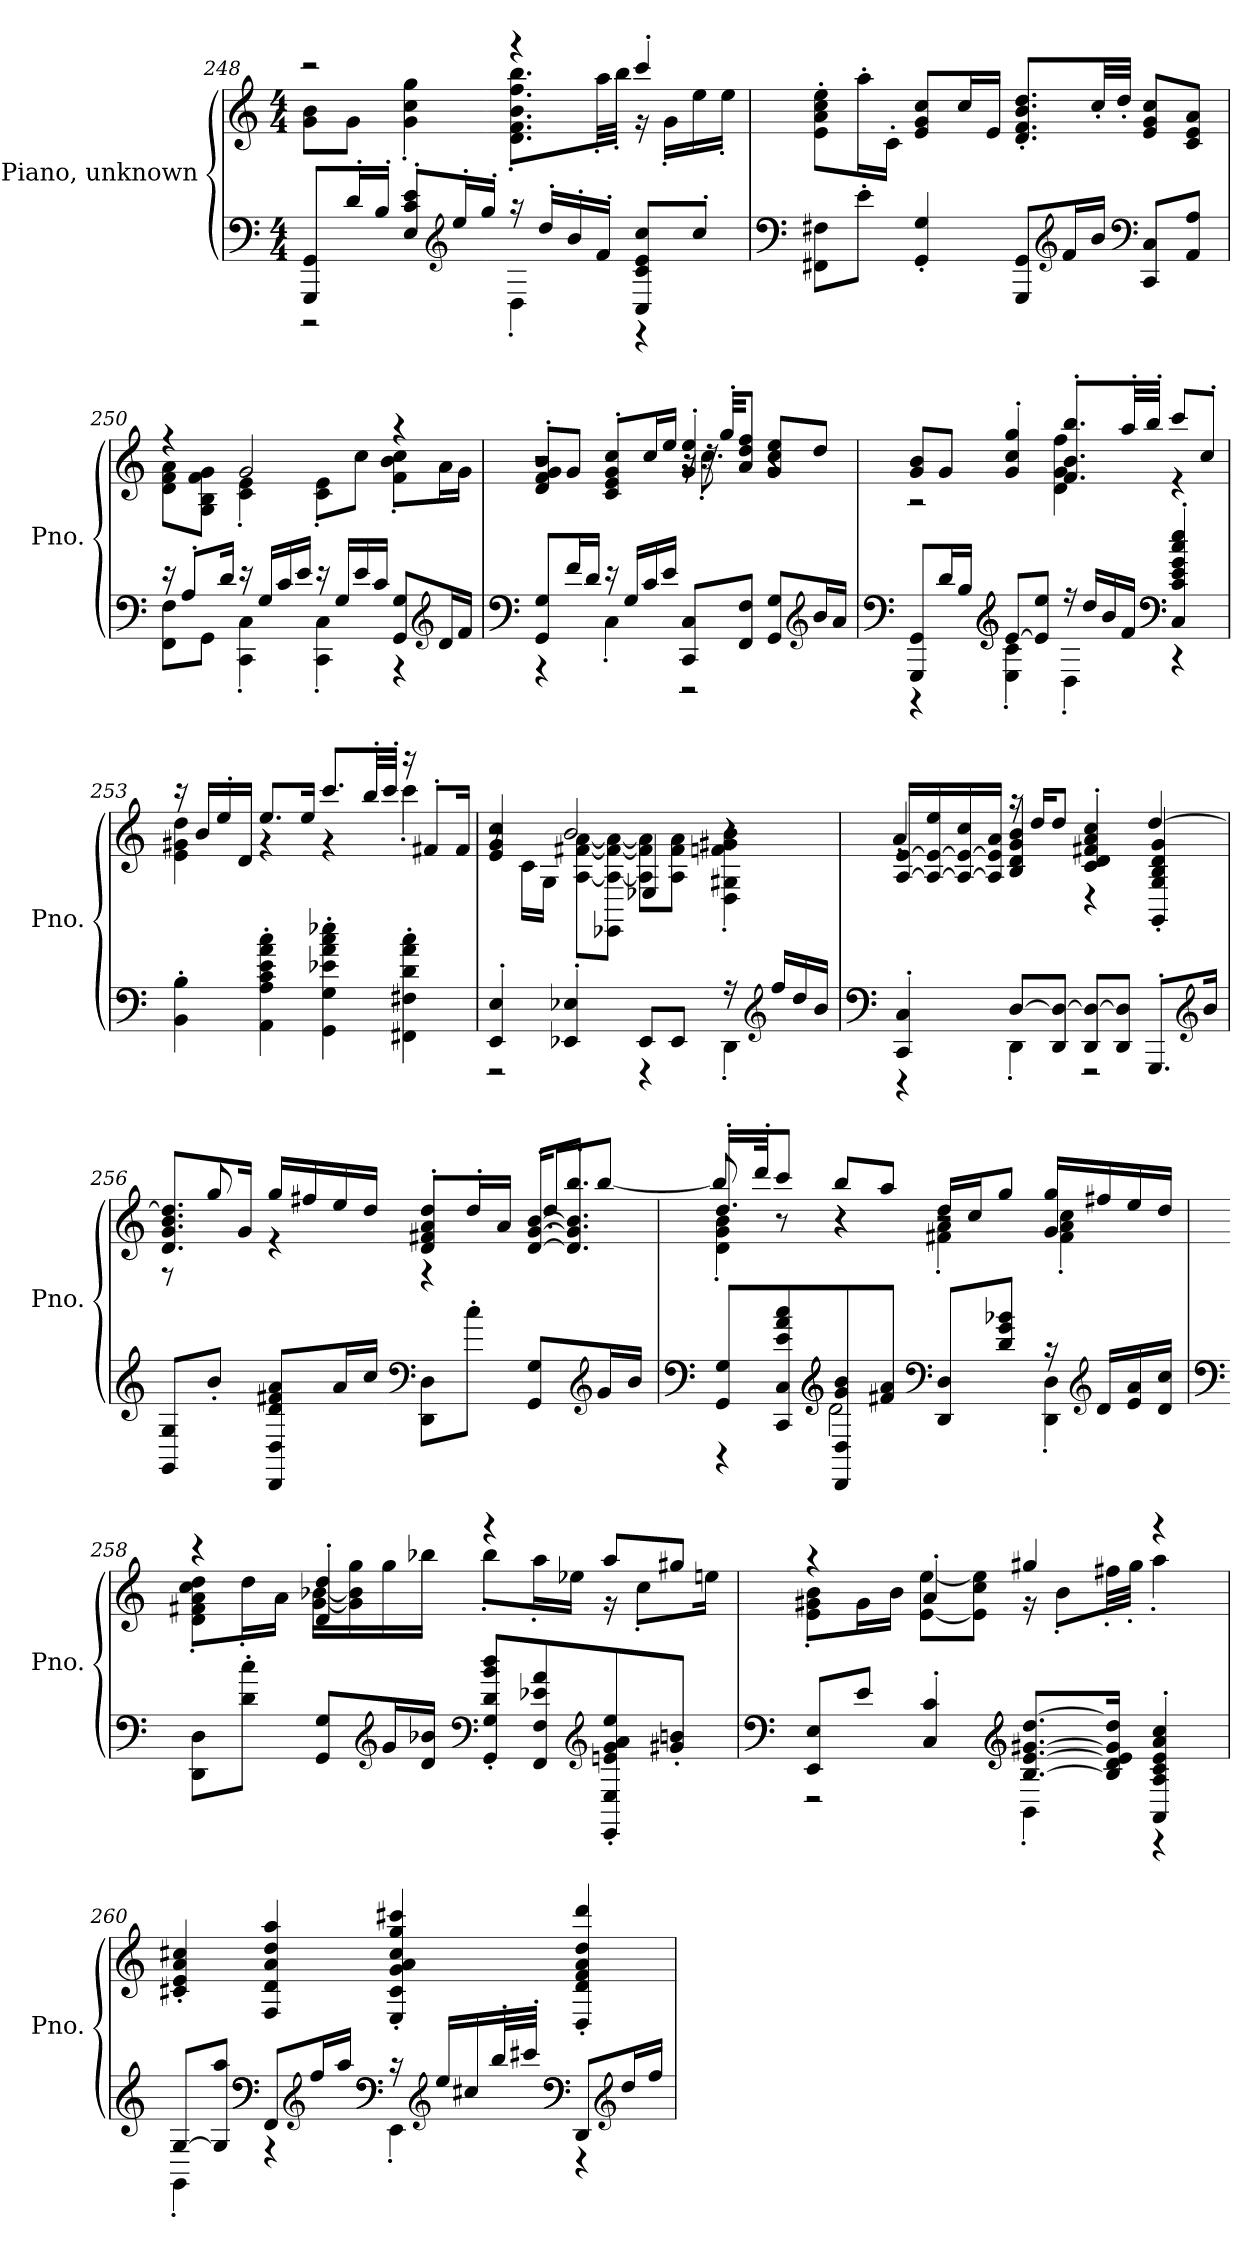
**kern	**kern
*part1	*part1
*staff2	*staff1
*I"Piano, unknown	*
*I'Pno.	*
!!LO:LB:g=z
*clefF4	*clefG2
*k[]	*k[]
*M4/4	*M4/4
=248	=248
*^	*^
8GGG/ 8GG/L	2r	2r	8g\ 8b\L
16d'/L	.	.	8g\J
16B'/JJ	.	.	.
8E/' 8c/' 8e/'L	.	.	4g\' 4cc\' 4gg\'
*clefG2	*	*	*
16ee'/L	.	.	.
16gg'/JJ	.	.	.
16r	4D'\	4r	8.d\' 8.f\' 8.b\' 8.ff\' 8.bb\'L
16dd'/LL	.	.	.
16b'/	.	.	.
16f'/JJ	.	.	32aa'\LL
.	.	.	32bb'\JJJ
8C/ 8c/ 8e/ 8cc/L	4r	4ccc'/	16r
.	.	.	16g'\LL
8cc'/J	.	.	16ee\
.	.	.	16ee'\JJ
*v	*v	*	*
*	*v	*v
=249	=249
*clefF4	*
8FF#X\ 8F#X\L	8e\' 8a\' 8cc\' 8ee\'L
8e'\J	16aa'\L
.	16c'\JJ
4GG/' 4G/'	8e/ 8g/ 8cc/L
.	16cc/L
.	16e/JJ
8GGG/ 8GG/L	8.d/' 8.f/' 8.b/' 8.dd/'L
*clefG2	*
16f/L	.
16b/JJ	32cc'/LL
.	32dd'/JJJ
*clefF4	*
8CC/ 8C/L	8e/ 8g/ 8cc/L
8AA/ 8A/J	8c/ 8e/ 8a/J
!!LO:LB:g=z
=250	=250
*^	*^
16r	8FF\ 8F\L	4r	8d\ 8f\ 8a\L
8A'/L	.	.	.
.	8GG\J	.	8G\ 8B\ 8f\ 8g\J
16d/Jk	.	.	.
16r	4CC\' 4C\'	2g/	4c\' 4e\'
16G/LL	.	.	.
16c/	.	.	.
16e/JJ	.	.	.
16r	4CC\' 4C\'	.	8c\' 8e\'L
16G/LL	.	.	.
16e/	.	.	8cc\J
16c/JJ	.	.	.
8GG/ 8G/L	4r	4r	8f\' 8b\' 8cc\'L
*clefG2	*	*	*
16d/L	.	.	16a\L
16f/JJ	.	.	16g\JJ
*	*	*v	*v
=251	=251	=251
*clefF4	*	*
*	*	*^
*	*	*	*^
8GG/ 8G/L	4r	2r	2r	8d/' 8f/' 8g/' 8b/'L
16f/L	.	.	.	8g/J
16d/JJ	.	.	.	.
16r	4C'\	.	.	8c/' 8e/' 8g/' 8cc/'L
16G/LL	.	.	.	.
16c/	.	.	.	16cc/L
16e/JJ	.	.	.	16ee/JJ
8CC/ 8C/L	2r	4g/' 4ee/'	16r	16r
.	.	.	8.cc'\	32r
.	.	.	.	32gg'/KKL
8FF/ 8F/J	.	.	.	8a/ 8dd/ 8ff/J
8GG/ 8G/L	.	4r	4r	8g/ 8cc/ 8ee/L
*clefG2	*	*	*	*
16b/L	.	.	.	8dd/J
16a/JJ	.	.	.	.
*	*	*v	*v	*v
!!LO:LB:g=z
=252	=252	=252
*clefF4	*	*
*	*	*^
8GGG/ 8GG/L	4r	8g/ 8b/L	2r
16d/L	.	8g/J	.
16B/JJ	.	.	.
*clefG2	*	*	*
[8e/L	4E\' 4c\'	4g/' 4cc/' 4gg/'	.
8e/] 8ee/J	.	.	.
16r	4D'\	8.f/' 8.b/' 8.bb/'L	4d\ 4g\ 4ff\
16dd/LL	.	.	.
16b/	.	.	.
16f/JJ	.	32aa'/LL	.
.	.	32bb'/JJJ	.
*clefF4	*	*	*
4C/' 4c/' 4e/' 4g/' 4cc/' 4ee/'	4r	8ccc/L	4r
.	.	8cc'/J	.
*v	*v	*	*
=253	=253	=253
4BB\' 4B\'	16r	4e\ 4g#X\ 4dd\
.	16b/LL	.
.	16ee'/	.
.	16d/JJ	.
4AA\' 4A\' 4c\' 4e\' 4a\' 4cc\'	8.ee/L	4r
.	16ee/Jk	.
4GG\' 4G\' 4e-X\' 4a\' 4cc\' 4ee-X\'	8.ccc/L	4r
.	32bb'/LL	.
.	32ccc'/JJJ	.
4FF#X\' 4F#X\' 4d\' 4a\' 4cc\'	16r	4ccc'\
.	8f#X'/L	.
.	16f#/Jk	.
!!LO:LB:g=z
=254	=254	=254
*^	*	*^
4EE/' 4E/'	2r	4e/ 4g/ 4cc/	8r	2r
.	.	.	16c\LL	.
.	.	.	16G\JJ	.
4EE-X/' 4E-X/'	.	2b/	[8A\ [8f#X\ [8a\L	.
.	.	.	8EE-X\ 8A\_ 8f#\_ 8a\_J	.
8EE-/L	4r	.	8A\] 8f#\] 8a\]L	4E-X/
8EE-/J	.	.	8A\ 8f#\ 8a\J	.
16r	4DD'\	4r	4D\' 4G#X\' 4fn\' 4g#X\' 4b\'	4r
*clefG2	*	*	*	*
16ff/LL	.	.	.	.
16dd/	.	.	.	.
16b/JJ	.	.	.	.
*	*	*v	*v	*v
=255	=255	=255
*clefF4	*	*
*	*	*^
4CC/' 4C/'	4r	[16A/ [16e/LL	4a'/
.	.	16A/_ 16e/_ 16ee/	.
.	.	16A/_ 16e/_ 16cc/	.
.	.	16A/] 16e/] 16a/JJ	.
[8D/L	4DD'\	16r	4B/ 4d/ 4g/ 4b/
.	.	16dd/KL	.
8DD/ 8D/_J	.	8dd/J	.
8DD/ 8D/_L	2r	4c/' 4d/' 4f#X/' 4a/' 4cc/'	4r
8DD/ 8D/]J	.	.	.
8.GGG'/L	.	[4dd/	4GG/' 4G/' 4B/' 4d/' 4g/'
*clefG2	*	*	*
16b/Jk	.	.	.
*v	*v	*	*
!!LO:LB:g=z	!!
=256	=256	=256
8GG/ 8G/L	8.d/ 8.g/ 8.b/ 8.dd/]L	8r
8b'/J	.	8gg/
.	16g/Jk	.
8DD/ 8D/ 8d/ 8f#X/ 8a/L	16gg/LL	4r
.	16ff#X/	.
16a/L	16ee/	.
16cc/JJ	16dd/JJ	.
*clefF4	*	*
8DD\ 8D\L	8d/' 8f#X/' 8a/' 8dd/'L	4r
8cc'\J	16dd'/L	.
.	16a/JJ	.
8GG/ 8G/L	[16d/' [16g/' [16b/'KL	8dd'/L
.	8.d/]' 8.g/]' 8.b/]' 8.bb/'J	.
*clefG2	*	*
16g/L	.	[8bb/J
16b/JJ	.	.
*	*v	*v
=257	=257
*clefF4	*
*^	*^
*	*	*	*^
8GG/ 8G/L	4r	16.dd'/LL	4d\' 4g\' 4b\'	8bb/]
.	.	32ddd'/JK	.	.
8CC/ 8C/ 8e/ 8a/ 8cc/	.	8ccc/J	.	8r
*clefG2	*	*	*	*
8DD/ 8D/ 8g/ 8b/	2d\	8bb/L	4r	4r
8f#X/ 8a/J	.	8aa/J	.	.
*clefF4	*	*	*	*
8DD/ 8D/L	.	16dd/LL	4f#X\' 4a\'	2r
.	.	16cc/J	.	.
8d/ 8g/ 8b-X/J	.	8gg/J	.	.
16r	4DD\' 4D\'	16g/ 16gg/LL	4f#\' 4a\' 4cc\'	.
*clefG2	*	*	*	*
16d/LL	.	16ff#X/	.	.
16e/ 16a/	.	16ee/	.	.
16d/ 16cc/JJ	.	16dd/JJ	.	.
*v	*v	*	*	*
*	*v	*v	*v
!!LO:PB:g=z
=258	=258
*clefF4	*
*	*^
8DD\ 8D\L	4r	8d\' 8f#X\' 8a\' 8cc\' 8dd\'L
8d\' 8cc\'J	.	16dd'\L
.	.	16a\JJ
8GG/ 8G/L	4d/' 4dd/'	[16g\ [16b-X\LL
.	.	16g\] 16b-\] 16gg\
*clefG2	*	*
16g/L	.	16gg\
16d/ 16b-X/JJ	.	16bb-X\JJ
*clefF4	*	*
8GG/' 8G/' 8d/' 8b-/' 8dd/'L	4r	8bb-'\L
8FF/ 8F/ 8e-X/ 8a/	.	16aa'\L
.	.	16ee-X\JJ
*clefG2	*	*
8EE/' 8E/' 8en/' 8g/' 8a/' 8ee/'	8aa/L	16r
.	.	8cc'\L
8g#X/' 8bn/'J	8gg#X/J	.
.	.	16een\Jk
=259	=259	=259
*clefF4	*	*
*^	*	*
8EE/ 8E/L	2r	4r	8e\' 8g#X\' 8b\'L
8e/J	.	.	16g#\L
.	.	.	16b\JJ
4C/' 4c/'	.	4a'/	[8e\ [8ee\L
.	.	.	8e\] 8cc\ 8ee\]J
*clefG2	*	*	*
[8.B/ [8.e/ [8.g#X/ [8.dd/L	4BB'\	4gg#X/	16r
.	.	.	8b'\L
16B/] 16d/ 16e/] 16g#/] 16dd/]Jk	.	.	32ff#X'\LL
.	.	.	32gg#'\JJJ
4AA/' 4A/' 4c/' 4e/' 4a/' 4cc/'	4r	4r	4aa'\
*	*	*v	*v
!!LO:LB:g=z
=260	=260	=260
[8G/L	4GG'\	4c#X/' 4e/' 4a/' 4cc#X/'
8G/] 8aa/J	.	.
*clefF4	*	*
8FF/L	4r	4F/ 4d/ 4a/ 4dd/ 4aa/
*clefG2	*	*
16ff/L	.	.
16aa/JJ	.	.
*clefF4	*	*
16r	4EE'\	4E/' 4c#/' 4g/' 4a/' 4cc#/' 4gg/' 4ccc#X/'
*clefG2	*	*
16ee/LL	.	.
16cc#X/	.	.
32bb'/L	.	.
32ccc#X'/JJJ	.	.
*clefF4	*	*
8DD/L	4r	4D/' 4d/' 4f/' 4a/' 4dd/' 4ddd/'
*clefG2	*	*
16dd/L	.	.
16ff/JJ	.	.
*v	*v	*
=	=
*-	*-
